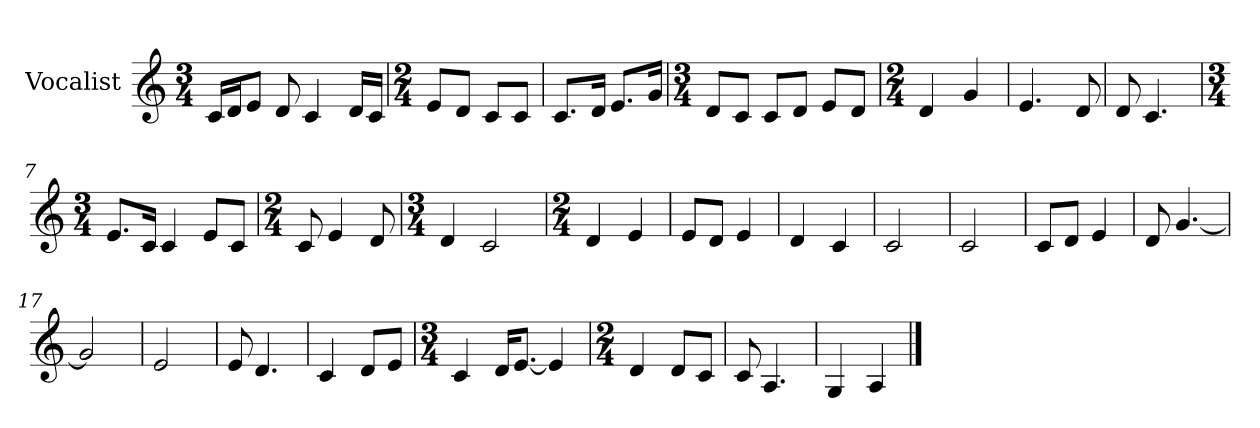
**kern
*part1
*staff1
*I"Vocalist
*k[]
*C:
*M3/4
=
16cLL
16dJ
8eJ
8d
4c
16dLL
16cJJ
=1
*M2/4
8eL
8dJ
8cL
8cJ
=2
8.cL
16dJk
8.eL
16gJk
=3
*M3/4
8dL
8cJ
8cL
8dJ
8eL
8dJ
=4
*M2/4
4d
4g
=5
4.e
8d
=6
8d
4.c
=7
*M3/4
8.eL
16cJk
4c
8eL
8cJ
=8
*M2/4
8c
4e
8d
=9
*M3/4
4d
2c
=10
*M2/4
4d
4e
=11
8eL
8dJ
4e
=12
4d
4c
=13
2c
=14
2c
=15
8cL
8dJ
4e
=16
8d
[4.g
=17
2g]
=18
2e
=19
8e
4.d
=20
4c
8dL
8eJ
=21
*M3/4
4c
16dKL
[8.eJ
4e]
=22
*M2/4
4d
8dL
8cJ
=23
8c
4.A
=24
4G
4A
==
*-
